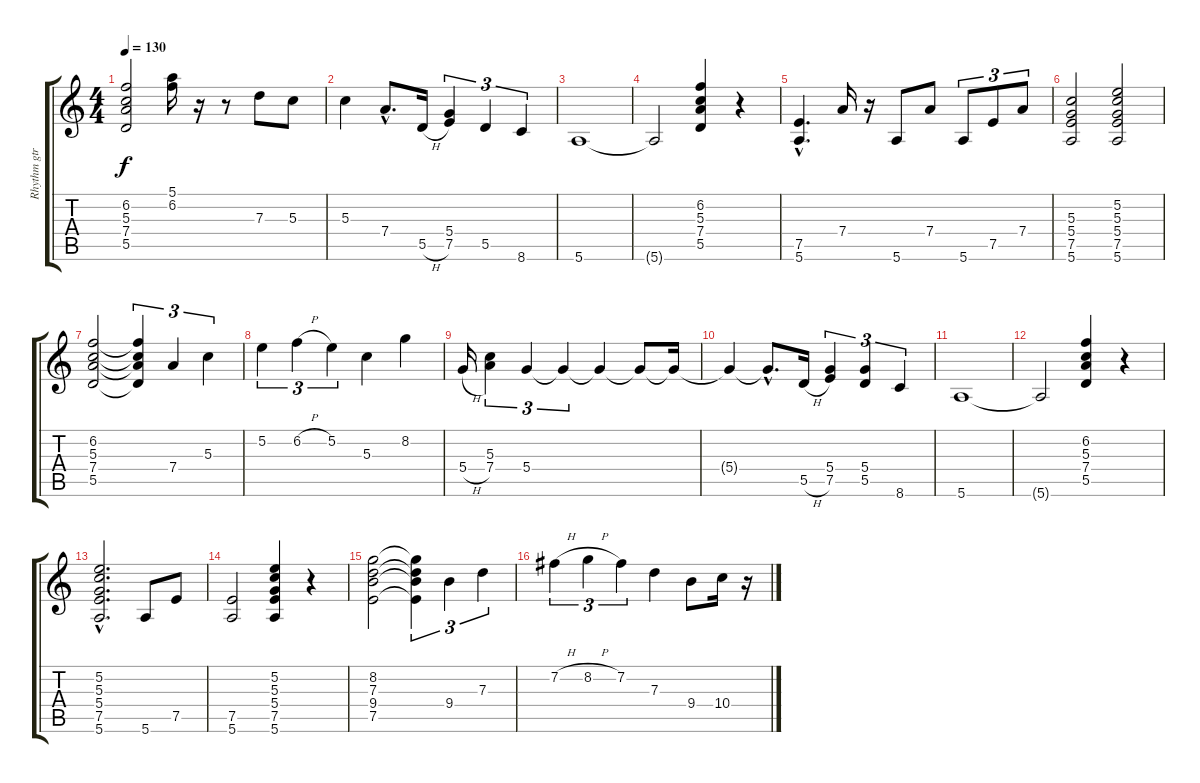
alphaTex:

\track ("Rhythm gtr." "Rhythm gtr") {instrument electricguitarclean}
\staff {score tabs}
\tuning (E4 B3 G3 D3 A2 E2) {hide}
\ts (4 4)
\tempo 130
\clef g2
\ks c
(6.2 5.3 7.4 5.5).2{dy f} (5.1 6.2).16 r.16 r.8 7.3.8 5.3.8 |
5.3.4 7.4{hac}.8{d} 5.5{h}.16 (5.4 7.5).4{tu (3 2)} 5.5.4{tu (3 2)} 8.6.4{tu (3 2)} |
5.6.1 |
5.6{t}.2 (6.2 5.3 7.4 5.5).4 r.4 |
(7.5{hac} 5.6{hac}).4{d} 7.4.16 r.16 5.6.8 7.4.8 5.6.8{tu (3 2)} 7.5.8{tu (3 2)} 7.4.8{tu (3 2)} |
(5.3 5.4 7.5 5.6).2 (5.2 5.3 5.4 7.5 5.6).2 |
(6.2 5.3 7.4 5.5).2 (6.2{t} 5.3{t} 7.4{t} 5.5{t}).4{tu (3 2)} 7.4.4{tu (3 2)} 5.3.4{tu (3 2)} |
5.2.4{tu (3 2)} 6.2{h}.4{tu (3 2)} 5.2.4{tu (3 2)} 5.3.4 8.2.4 |
5.4{h}.16 (5.3 7.4).4{tu (3 2)} 5.4.4{tu (3 2)} 5.4{t}.4{tu (3 2)} 5.4{t}.4 5.4{t}.8 5.4{t}.16 |
5.4{t}.4 5.4{hac t}.8{d} 5.5{h}.16 (5.4 7.5).4{tu (3 2)} (5.4 5.5).4{tu (3 2)} 8.6.4{tu (3 2)} |
5.6.1 |
5.6{t}.2 (6.2 5.3 7.4 5.5).4 r.4 |
(5.2{hac} 5.3{hac} 5.4{hac} 7.5{hac} 5.6{hac}).2{d} 5.6.8 7.5.8 |
(7.5 5.6).2 (5.2 5.3 5.4 7.5 5.6).4 r.4 |
(8.2 7.3 9.4 7.5).2 (8.2{t} 7.3{t} 9.4{t} 7.5{t}).4{tu (3 2)} 9.4.4{tu (3 2)} 7.3.4{tu (3 2)} |
7.2{h}.4{tu (3 2)} 8.2{h}.4{tu (3 2)} 7.2.4{tu (3 2)} 7.3.4 9.4.8 10.4.16 r.16
